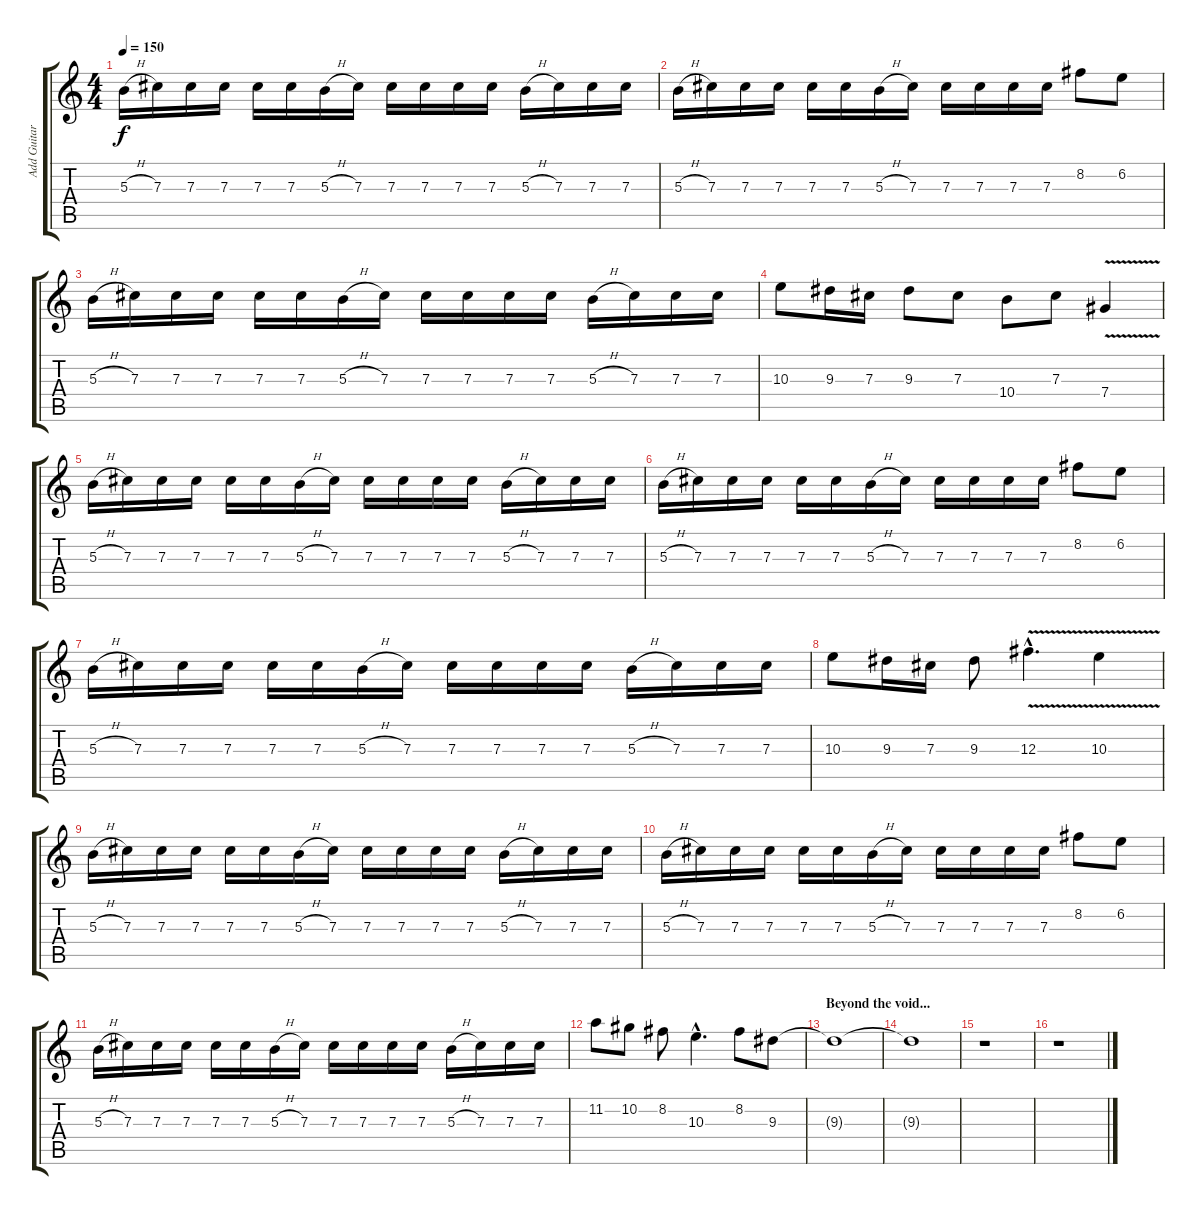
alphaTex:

\track ("Add Guitar 1" "Add Guitar") {instrument distortionguitar}
\staff {score tabs}
\tuning (Eb4 Bb3 Gb3 Db3 Ab2 Eb2) {hide}
\ts (4 4)
\tempo 150
\clef g2
\ks c
5.3{h}.16{dy f} 7.3.16 7.3.16 7.3.16 7.3.16 7.3.16 5.3{h}.16 7.3.16 7.3.16 7.3.16 7.3.16 7.3.16 5.3{h}.16 7.3.16 7.3.16 7.3.16 |
5.3{h}.16 7.3.16 7.3.16 7.3.16 7.3.16 7.3.16 5.3{h}.16 7.3.16 7.3.16 7.3.16 7.3.16 7.3.16 8.2.8 6.2.8 |
5.3{h}.16 7.3.16 7.3.16 7.3.16 7.3.16 7.3.16 5.3{h}.16 7.3.16 7.3.16 7.3.16 7.3.16 7.3.16 5.3{h}.16 7.3.16 7.3.16 7.3.16 |
10.3.8 9.3.16 7.3.16 9.3.8 7.3.8 10.4.8 7.3.8 7.4{v}.4 |
5.3{h}.16 7.3.16 7.3.16 7.3.16 7.3.16 7.3.16 5.3{h}.16 7.3.16 7.3.16 7.3.16 7.3.16 7.3.16 5.3{h}.16 7.3.16 7.3.16 7.3.16 |
5.3{h}.16 7.3.16 7.3.16 7.3.16 7.3.16 7.3.16 5.3{h}.16 7.3.16 7.3.16 7.3.16 7.3.16 7.3.16 8.2.8 6.2.8 |
5.3{h}.16 7.3.16 7.3.16 7.3.16 7.3.16 7.3.16 5.3{h}.16 7.3.16 7.3.16 7.3.16 7.3.16 7.3.16 5.3{h}.16 7.3.16 7.3.16 7.3.16 |
10.3.8 9.3.16 7.3.16 9.3.8 12.3{v hac}.4{d} 10.3{v}.4 |
5.3{h}.16 7.3.16 7.3.16 7.3.16 7.3.16 7.3.16 5.3{h}.16 7.3.16 7.3.16 7.3.16 7.3.16 7.3.16 5.3{h}.16 7.3.16 7.3.16 7.3.16 |
5.3{h}.16 7.3.16 7.3.16 7.3.16 7.3.16 7.3.16 5.3{h}.16 7.3.16 7.3.16 7.3.16 7.3.16 7.3.16 8.2.8 6.2.8 |
5.3{h}.16 7.3.16 7.3.16 7.3.16 7.3.16 7.3.16 5.3{h}.16 7.3.16 7.3.16 7.3.16 7.3.16 7.3.16 5.3{h}.16 7.3.16 7.3.16 7.3.16 |
11.2.8 10.2.8 8.2.8 10.3{hac}.4{d} 8.2.8 9.3.8 |
\section ("" "Beyond the void...")
9.3{t}.1 |
9.3{t}.1 |
r.1 |
r.1
